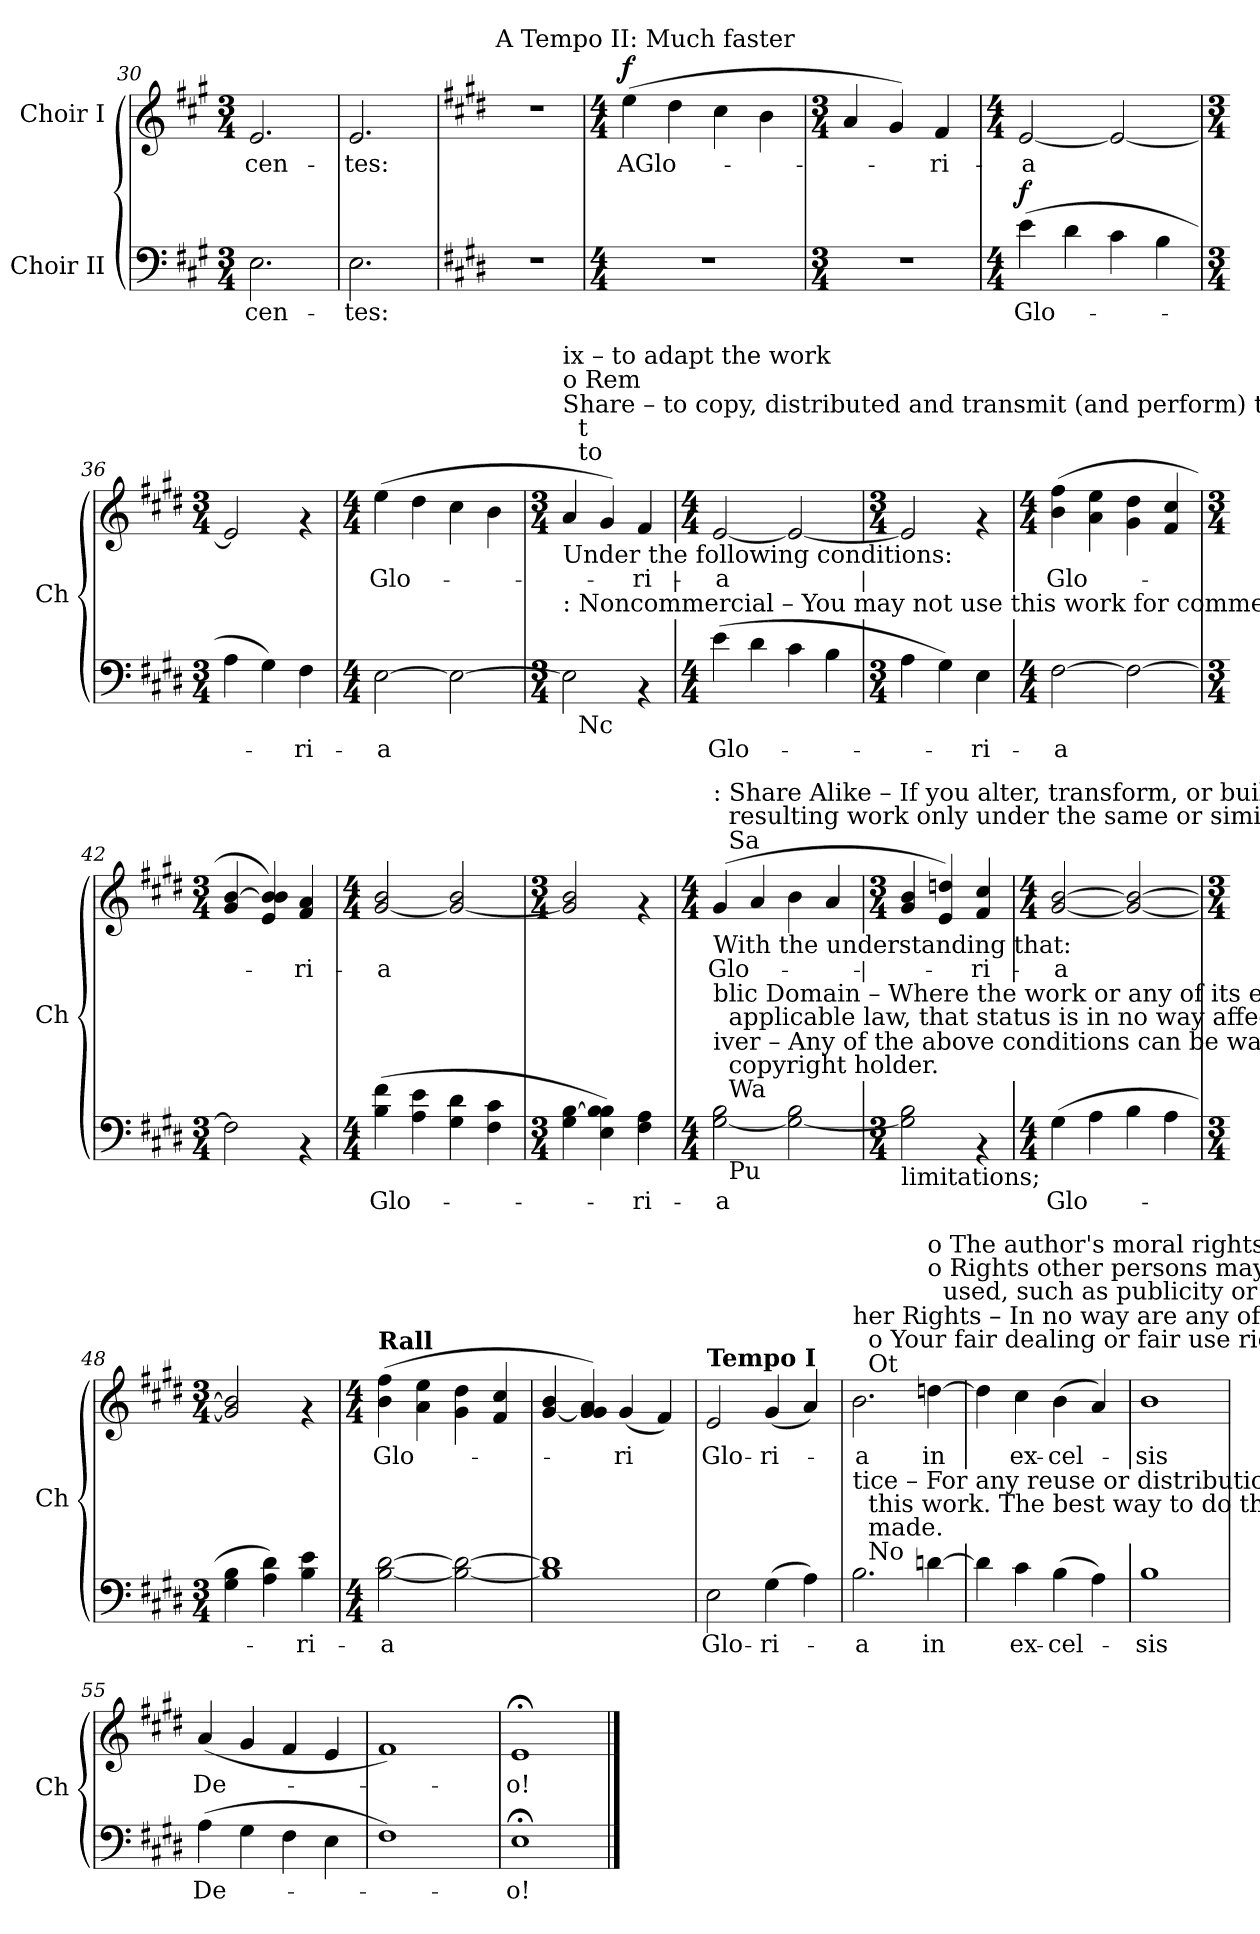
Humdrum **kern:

**kern	**text	**dynam	**kern	**text	**dynam
*part2	*part2	*part2	*part1	*part1	*part1
*staff2	*staff2	*staff2	*staff1	*staff1	*staff1
*I"Choir II	*	*	*I"Choir I	*	*
*I'Ch	*	*	*I'Ch	*	*
*clefF4	*	*	*clefG2	*	*
*k[f#c#g#]	*	*	*k[f#c#g#]	*	*
*A:	*	*	*A:	*	*
*M3/4	*	*	*M3/4	*	*
=30	=30	=30	=30	=30	=30
!	!LO:LY:b	!	!	!LO:LY:b	!
2.E\	-cen-	.	2.e/	-cen-	.
=31	=31	=31	=31	=31	=31
!	!LO:LY:b	!	!	!LO:LY:b	!
2.E\	-tes:	.	2.e/	-tes:	.
=32	=32	=32	=32	=32	=32
*k[f#c#g#d#]	*	*	*k[f#c#g#d#]	*	*
*E:	*	*	*E:	*	*
!	!	!	!LO:TX:a:t=A Tempo II&colon; Much faster	!	!
2.r	.	.	2.r	.	.
=33	=33	=33	=33	=33	=33
*M4/4	*	*	*M4/4	*	*
!	!	!	!	!LO:LY:b	!LO:DY:a
1r	.	.	(>4ee\	AGlo-	f
.	.	.	4dd#\	.	.
.	.	.	4cc#\	.	.
.	.	.	4b\	.	.
=34	=34	=34	=34	=34	=34
*M3/4	*	*	*M3/4	*	*
2.r	.	.	4a/	.	.
.	.	.	4g#/)	.	.
!	!	!	!	!LO:LY:b	!
.	.	.	4f#/	-ri-	.
=35	=35	=35	=35	=35	=35
*M4/4	*	*	*M4/4	*	*
!	!LO:LY:b	!LO:DY:a	!	!LO:LY:b	!
(>4e\	Glo-	f	[<2e/	-a	.
4d#\	.	.	.	.	.
4c#\	.	.	2e/_	.	.
4B\	.	.	.	.	.
=36	=36	=36	=36	=36	=36
*M3/4	*	*	*M3/4	*	*
4A\	.	.	2e/]	.	.
4G#\)	.	.	.	.	.
!	!LO:LY:b	!	!	!	!
4F#\	-ri-	.	4rf	.	.
=37	=37	=37	=37	=37	=37
*M4/4	*	*	*M4/4	*	*
!	!LO:LY:b	!	!	!LO:LY:b	!
[>2E\	-a	.	(>4ee\	Glo-	.
.	.	.	4dd#\	.	.
2E\_	.	.	4cc#\	.	.
.	.	.	4b\	.	.
!!LO:LB:g=z
=38	=38	=38	=38	=38	=38
*M3/4	*	*	*M3/4	*	*
!	!	!	!LO:TX:a:t=  to	!	!
!	!	!	!LO:TX:t=Share – to copy, distributed and transmit (and perform) the work\n  t	!	!
!	!	!	!LO:TX:t=o Rem	!	!
!	!	!	!LO:TX:t=ix – to adapt the work	!	!
!	!	!	!LO:TX:b:t=Under the following conditions&colon;	!	!
!LO:TX:b:t=  Nc	!	!	!	!	!
!LO:TX:t=&colon; Noncommercial – You may not use this work for commercial purposes.	!	!	!	!	!
2E\]	.	.	4a/	.	.
.	.	.	4g#/)	.	.
!	!	!	!	!LO:LY:b	!
4rAA	.	.	4f#/	-ri-	.
=39	=39	=39	=39	=39	=39
*M4/4	*	*	*M4/4	*	*
!	!LO:LY:b	!	!	!LO:LY:b	!
(>4e\	Glo-	.	[<2e/	-a	.
4d#\	.	.	.	.	.
4c#\	.	.	2e/_	.	.
4B\	.	.	.	.	.
=40	=40	=40	=40	=40	=40
*M3/4	*	*	*M3/4	*	*
4A\	.	.	2e/]	.	.
4G#\)	.	.	.	.	.
!	!LO:LY:b	!	!	!	!
4E\	-ri-	.	4rf	.	.
=41	=41	=41	=41	=41	=41
*M4/4	*	*	*M4/4	*	*
!	!LO:LY:b	!	!	!LO:LY:b	!
[>2F#\	-a	.	(>4b\ 4ff#\	Glo-	.
.	.	.	4a\ 4ee\	.	.
2F#\_	.	.	4g#\ 4dd#\	.	.
.	.	.	4f#/ 4cc#/	.	.
=42	=42	=42	=42	=42	=42
*M3/4	*	*	*M3/4	*	*
2F#\]	.	.	4g#/ [<4b/	.	.
.	.	.	4e/ 4b/] 4b/)	.	.
!	!	!	!	!LO:LY:b	!
4rAA	.	.	4f#/ 4a/	-ri-	.
=43	=43	=43	=43	=43	=43
*M4/4	*	*	*M4/4	*	*
!	!LO:LY:b	!	!	!LO:LY:b	!
(>4B\ 4f#\	Glo-	.	[<2g#/ 2b/	-a	.
4A\ 4e\	.	.	.	.	.
4G#\ 4d#\	.	.	2g#/_ 2b/	.	.
4F#\ 4c#\	.	.	.	.	.
=44	=44	=44	=44	=44	=44
*M3/4	*	*	*M3/4	*	*
4G#\ [>4B\	.	.	2g#/] 2b/	.	.
4E\ 4B\] 4B\)	.	.	.	.	.
!	!LO:LY:b	!	!	!	!
4F#\ 4A\	-ri-	.	4rf	.	.
!!LO:LB:g=z
=45	=45	=45	=45	=45	=45
*M4/4	*	*	*M4/4	*	*
!	!	!	!LO:TX:a:t=  Sa	!	!
!	!	!	!LO:TX:t=&colon; Share Alike – If you alter, transform, or build upon this work, you may distribute the\n   resulting work only under the same or similar license to this one.	!	!
!	!	!	!LO:TX:b:t=With the understanding that&colon;	!	!
!LO:TX:a:t=  Wa	!	!	!	!	!
!LO:TX:t=iver – Any of the above conditions can be waived if you get permission from the\n   copyright holder.	!	!	!	!	!
!LO:TX:b:t=  Pu	!	!	!	!	!
!LO:TX:t=blic Domain – Where the work or any of its elements is in the public domain under\n   applicable law, that status is in no way affected by the license.	!	!	!	!	!
!	!LO:LY:b	!	!	!LO:LY:b	!
[>2G#\ 2B\	-a	.	(>4g#/	Glo-	.
.	.	.	4a/	.	.
2G#\_ 2B\	.	.	4b\	.	.
.	.	.	4a/	.	.
=46	=46	=46	=46	=46	=46
*M3/4	*	*	*M3/4	*	*
!LO:TX:b:t=limitations;	!	!	!	!	!
2G#\] 2B\	.	.	4g#/ 4b/	.	.
.	.	.	4e/ 4ddn/)	.	.
!	!	!	!	!LO:LY:b	!
4rAA	.	.	4f#/ 4cc#/	-ri-	.
=47	=47	=47	=47	=47	=47
*M4/4	*	*	*M4/4	*	*
!	!LO:LY:b	!	!	!LO:LY:b	!
(>4G#\	Glo-	.	[<2g#/ [<2b/	-a	.
4A\	.	.	.	.	.
4B\	.	.	2g#/_ 2b/_	.	.
4A\	.	.	.	.	.
=48	=48	=48	=48	=48	=48
*M3/4	*	*	*M3/4	*	*
4G#\ 4B\	.	.	2g#/] 2b/]	.	.
4A\ 4d#\)	.	.	.	.	.
!	!LO:LY:b	!	!	!	!
4B\ 4e\	-ri-	.	4rf	.	.
=49	=49	=49	=49	=49	=49
*M4/4	*	*	*M4/4	*	*
!	!	!	!LO:TX:a:B:t=Rall	!	!
!	!LO:LY:b	!	!	!LO:LY:b	!
[>2B\ [>2d#\	-a	.	(>4b\ 4ff#\	Glo-	.
.	.	.	4a\ 4ee\	.	.
2B\_ 2d#\_	.	.	4g#\ 4dd#\	.	.
.	.	.	4f#/ 4cc#/	.	.
=50	=50	=50	=50	=50	=50
1B] 1d#]	.	.	[<4g#/ 4b/	.	.
.	.	.	4g#/] 4g#/ 4a/)	.	.
!	!	!	!	!LO:LY:b	!
.	.	.	(<4g#/	-ri	.
.	.	.	4f#/)	.	.
=51	=51	=51	=51	=51	=51
!	!	!	!LO:TX:a:B:t=Tempo I	!	!
!	!LO:LY:b	!	!	!LO:LY:b	!
2E\	Glo-	.	2e/	Glo-	.
!	!LO:LY:b	!	!	!LO:LY:b	!
(>4G#\	-ri-	.	(<4g#/	-ri-	.
4A\)	.	.	4a/)	.	.
!!LO:LB:g=z
=52	=52	=52	=52	=52	=52
!	!	!	!LO:TX:a:t=  Ot	!	!
!	!	!	!LO:TX:t=her Rights – In no way are any of the following rights affected by the license&colon;\n          o  Your fair dealing or fair use rights, or other applicable copyright exceptions and	!	!
!LO:TX:a:t=  No	!	!	!	!	!
!LO:TX:t=tice – For any reuse or distribution, you must make clear to others the license terms of\n   this work. The best way to do this is by including this explanatory sheet in all copies\n   made.	!	!	!	!	!
!	!LO:LY:b	!	!	!LO:LY:b	!
2.B\	-a	.	2.b\	-a	.
!	!	!	!LO:TX:a:t=o  The author's moral rights;\no  Rights other persons may have either in the work itself or in how the work is\n    used, such as publicity or privacy rights.	!	!
!	!LO:LY:b	!	!	!LO:LY:b	!
[>4dn\	in	.	[>4ddn\	in	.
=53	=53	=53	=53	=53	=53
4d\]	.	.	4dd\]	.	.
!	!LO:LY:b	!	!	!LO:LY:b	!
4c#\	ex-	.	4cc#\	ex-	.
!	!LO:LY:b	!	!	!LO:LY:b	!
(>4B\	-cel-	.	(>4b\	-cel-	.
4A\)	.	.	4a/)	.	.
=54	=54	=54	=54	=54	=54
!	!LO:LY:b	!	!	!LO:LY:b	!
1B	-sis	.	1b	-sis	.
=55	=55	=55	=55	=55	=55
!	!LO:LY:b	!	!	!LO:LY:b	!
(>4A\	De-	.	(<4a/	De-	.
4G#\	.	.	4g#/	.	.
4F#\	.	.	4f#/	.	.
4E\	.	.	4e/	.	.
=56	=56	=56	=56	=56	=56
1F#)	.	.	1f#)	.	.
=57	=57	=57	=57	=57	=57
!	!LO:LY:b	!	!	!LO:LY:b	!
1E;	-o!	.	1e;	-o!	.
==	==	==	==	==	==
*-	*-	*-	*-	*-	*-
